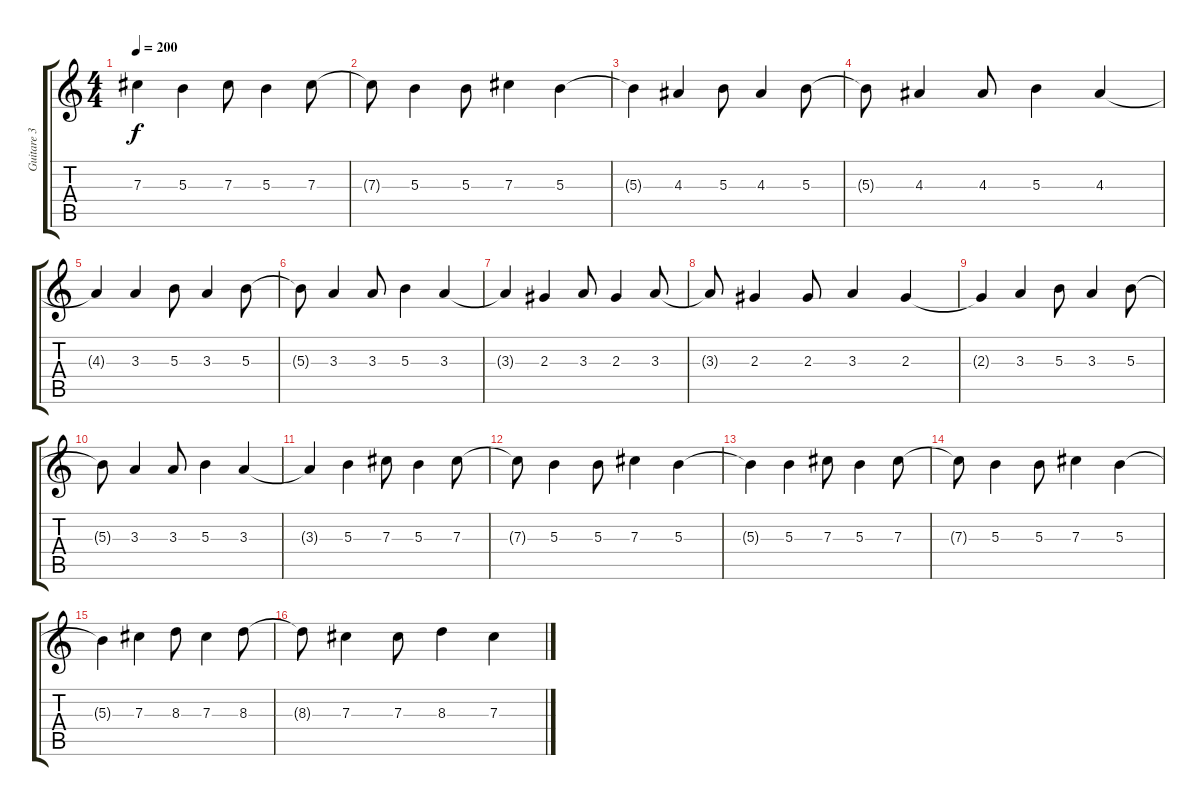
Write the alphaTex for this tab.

\track ("Guitare 3" "Guitare 3") {instrument acousticguitarnylon}
\staff {score tabs}
\tuning (Eb4 Bb3 Gb3 Db3 Ab2 Eb2) {hide}
\ts (4 4)
\tempo 200
\clef g2
\ks c
7.3{t}.4{dy f volume 16} 5.3.4 7.3.8 5.3.4 7.3.8 |
7.3{t}.8 5.3.4 5.3.8 7.3.4 5.3.4 |
5.3{t}.4 4.3.4 5.3.8 4.3.4 5.3.8 |
5.3{t}.8 4.3.4 4.3.8 5.3.4 4.3.4 |
4.3{t}.4 3.3.4 5.3.8 3.3.4 5.3.8 |
5.3{t}.8 3.3.4 3.3.8 5.3.4 3.3.4 |
3.3{t}.4 2.3.4 3.3.8 2.3.4 3.3.8 |
3.3{t}.8 2.3.4 2.3.8 3.3.4 2.3.4 |
2.3{t}.4 3.3.4 5.3.8 3.3.4 5.3.8 |
5.3{t}.8 3.3.4 3.3.8 5.3.4 3.3.4 |
3.3{t}.4 5.3.4 7.3.8 5.3.4 7.3.8 |
7.3{t}.8 5.3.4 5.3.8 7.3.4 5.3.4 |
5.3{t}.4 5.3.4 7.3.8 5.3.4 7.3.8 |
7.3{t}.8 5.3.4 5.3.8 7.3.4 5.3.4 |
5.3{t}.4 7.3.4 8.3.8 7.3.4 8.3.8 |
8.3{t}.8 7.3.4 7.3.8 8.3.4 7.3.4
